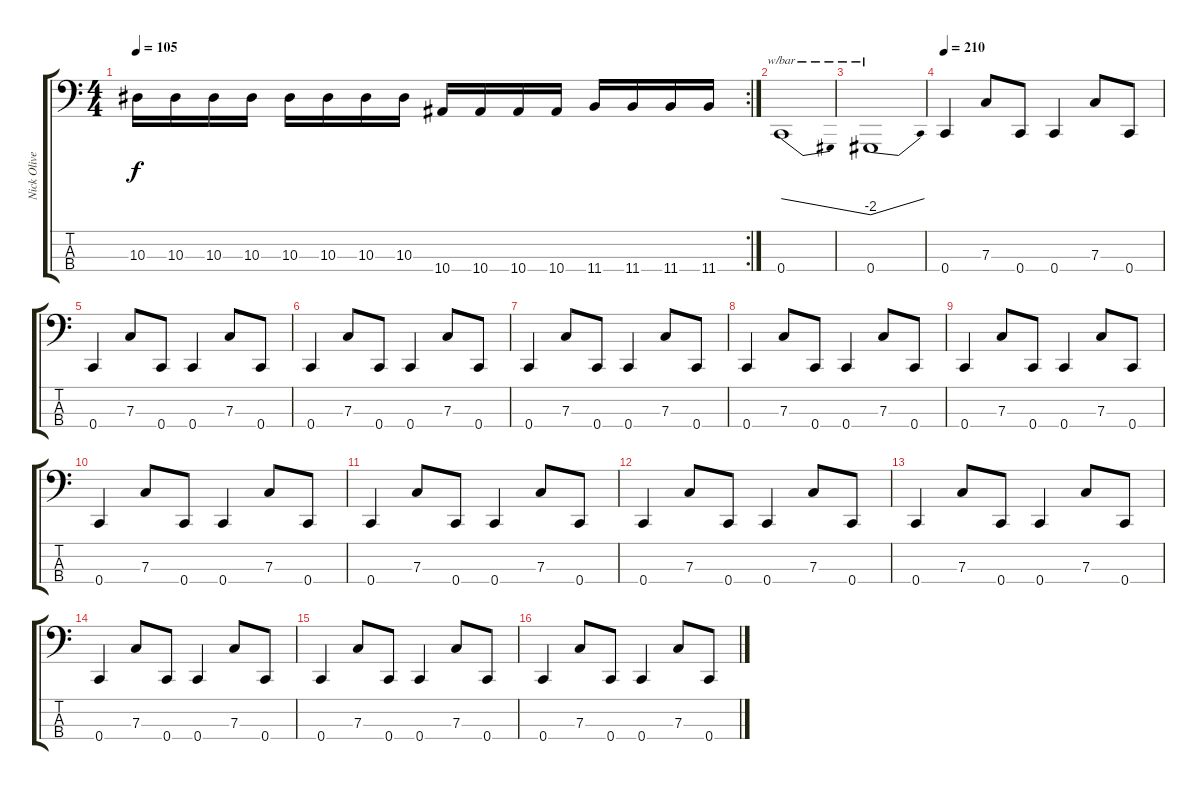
\track ("Nick Oliveri" "Nick Olive") {instrument electricbasspick}
\staff {score tabs}
\tuning (Eb2 Bb1 F1 C1) {hide}
\rc 2
\ts (4 4)
\tempo 105
\clef f4
\ks c
10.3.16{dy f} 10.3.16 10.3.16 10.3.16 10.3.16 10.3.16 10.3.16 10.3.16 10.4.16 10.4.16 10.4.16 10.4.16 11.4.16 11.4.16 11.4.16 11.4.16 |
0.4.1{tbe (dive default 0 0 60 -8)} |
0.4.1{tbe (dive default 0 -8 60 0)} |
\tempo 210
0.4.4 7.3.8 0.4.8 0.4.4 7.3.8 0.4.8 |
0.4.4 7.3.8 0.4.8 0.4.4 7.3.8 0.4.8 |
0.4.4 7.3.8 0.4.8 0.4.4 7.3.8 0.4.8 |
0.4.4 7.3.8 0.4.8 0.4.4 7.3.8 0.4.8 |
0.4.4 7.3.8 0.4.8 0.4.4 7.3.8 0.4.8 |
0.4.4 7.3.8 0.4.8 0.4.4 7.3.8 0.4.8 |
0.4.4 7.3.8 0.4.8 0.4.4 7.3.8 0.4.8 |
0.4.4 7.3.8 0.4.8 0.4.4 7.3.8 0.4.8 |
0.4.4 7.3.8 0.4.8 0.4.4 7.3.8 0.4.8 |
0.4.4 7.3.8 0.4.8 0.4.4 7.3.8 0.4.8 |
0.4.4 7.3.8 0.4.8 0.4.4 7.3.8 0.4.8 |
0.4.4 7.3.8 0.4.8 0.4.4 7.3.8 0.4.8 |
0.4.4 7.3.8 0.4.8 0.4.4 7.3.8 0.4.8
